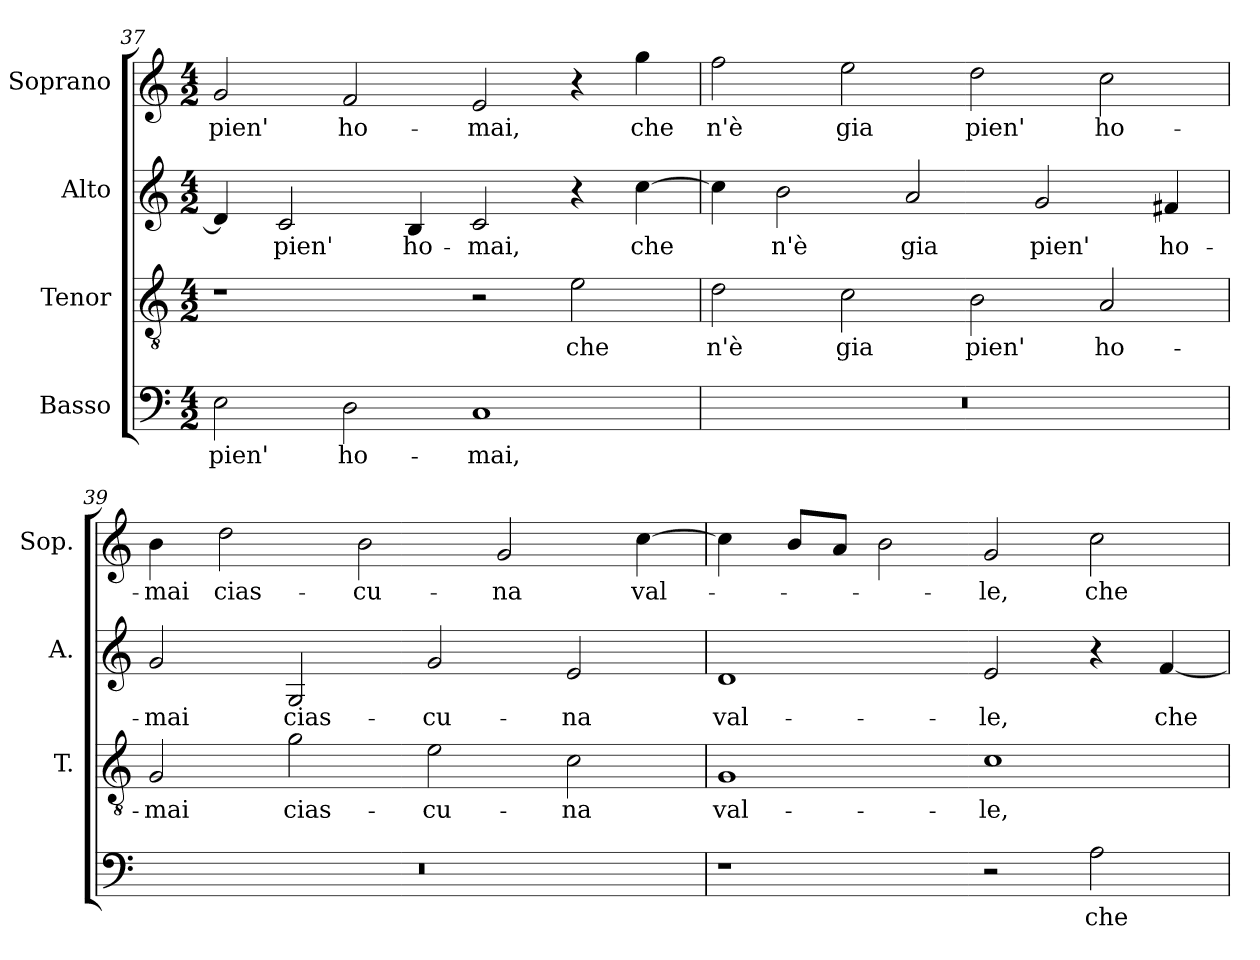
**kern	**text	**kern	**text	**kern	**text	**kern	**text
*part4	*part4	*part3	*part3	*part2	*part2	*part1	*part1
*staff4	*staff4	*staff3	*staff3	*staff2	*staff2	*staff1	*staff1
*I"Basso	*	*I"Tenor	*	*I"Alto	*	*I"Soprano	*
*	*	*I'T.	*	*I'A.	*	*I'Sop.	*
*clefF4	*	*clefGv2	*	*clefG2	*	*clefG2	*
*	*	*ITrd7c12	*	*	*	*	*
*k[]	*	*k[]	*	*k[]	*	*k[]	*
*C:	*	*C:	*	*C:	*	*C:	*
*M4/2	*	*M4/2	*	*M4/2	*	*M4/2	*
=37	=37	=37	=37	=37	=37	=37	=37
!	!LO:LY:b:color=#000000	!	!	!	!	!	!
!	!	!	!	!	!	!	!LO:LY:b:color=#000000
2Ei\	pien'	1r	.	4di/]	.	2gi/	pien'
!	!	!	!	!	!LO:LY:b:color=#000000	!	!
.	.	.	.	2ci/	pien'	.	.
!	!LO:LY:b:color=#000000	!	!	!	!	!	!
!	!	!	!	!	!	!	!LO:LY:b:color=#000000
2Di\	ho-	.	.	.	.	2fi/	ho-
!	!	!	!	!	!LO:LY:b:color=#000000	!	!
.	.	.	.	4Bi/	ho-	.	.
!	!LO:LY:b:color=#000000	!	!	!	!	!	!
!	!	!	!	!	!LO:LY:b:color=#000000	!	!
!	!	!	!	!	!	!	!LO:LY:b:color=#000000
1Ci	-mai,	2r	.	2ci/	-mai,	2ei/	-mai,
!	!	!	!LO:LY:b:color=#000000	!	!	!	!
.	.	2Ei\	che	4r	.	4r	.
!	!	!	!	!	!LO:LY:b:color=#000000	!	!
!	!	!	!	!	!	!	!LO:LY:b:color=#000000
.	.	.	.	[>4cci\	che	4ggi\	che
!!LO:LB:g=z
=38	=38	=38	=38	=38	=38	=38	=38
!LO:N:vis=1	!	!	!	!	!	!	!
!	!	!	!LO:LY:b:color=#000000	!	!	!	!
!	!	!	!	!	!	!	!LO:LY:b:color=#000000
0r	.	2Di\	n'è	4cci\]	.	2ffi\	n'è
!	!	!	!	!	!LO:LY:b:color=#000000	!	!
.	.	.	.	2bi\	n'è	.	.
!	!	!	!LO:LY:b:color=#000000	!	!	!	!
!	!	!	!	!	!	!	!LO:LY:b:color=#000000
.	.	2Ci\	gia	.	.	2eei\	gia
!	!	!	!	!	!LO:LY:b:color=#000000	!	!
.	.	.	.	2ai/	gia	.	.
!	!	!	!LO:LY:b:color=#000000	!	!	!	!
!	!	!	!	!	!	!	!LO:LY:b:color=#000000
.	.	2BBi\	pien'	.	.	2ddi\	pien'
!	!	!	!	!	!LO:LY:b:color=#000000	!	!
.	.	.	.	2gi/	pien'	.	.
!	!	!	!LO:LY:b:color=#000000	!	!	!	!
!	!	!	!	!	!	!	!LO:LY:b:color=#000000
.	.	2AAi/	ho-	.	.	2cci\	ho-
!	!	!	!	!	!LO:LY:b:color=#000000	!	!
.	.	.	.	4f#Xi/	ho-	.	.
=39	=39	=39	=39	=39	=39	=39	=39
!LO:N:vis=1	!	!	!	!	!	!	!
!	!	!	!LO:LY:b:color=#000000	!	!	!	!
!	!	!	!	!	!LO:LY:b:color=#000000	!	!
!	!	!	!	!	!	!	!LO:LY:b:color=#000000
0r	.	2GGi/	-mai	2gi/	-mai	4bi\	-mai
!	!	!	!	!	!	!	!LO:LY:b:color=#000000
.	.	.	.	.	.	2ddi\	cias-
!	!	!	!LO:LY:b:color=#000000	!	!	!	!
!	!	!	!	!	!LO:LY:b:color=#000000	!	!
.	.	2Gi\	cias-	2Gi/	cias-	.	.
!	!	!	!	!	!	!	!LO:LY:b:color=#000000
.	.	.	.	.	.	2bi\	-cu-
!	!	!	!LO:LY:b:color=#000000	!	!	!	!
!	!	!	!	!	!LO:LY:b:color=#000000	!	!
.	.	2Ei\	-cu-	2gi/	-cu-	.	.
!	!	!	!	!	!	!	!LO:LY:b:color=#000000
.	.	.	.	.	.	2gi/	-na
!	!	!	!LO:LY:b:color=#000000	!	!	!	!
!	!	!	!	!	!LO:LY:b:color=#000000	!	!
.	.	2Ci\	-na	2ei/	-na	.	.
!	!	!	!	!	!	!	!LO:LY:b:color=#000000
.	.	.	.	.	.	[>4cci\	val-
=40	=40	=40	=40	=40	=40	=40	=40
!	!	!	!LO:LY:b:color=#000000	!	!	!	!
!	!	!	!	!	!LO:LY:b:color=#000000	!	!
1r	.	1GGi	val-	1di	val-	4cci\]	.
.	.	.	.	.	.	8bi/L	.
.	.	.	.	.	.	8ai/J	.
.	.	.	.	.	.	2bi\	.
!	!	!	!LO:LY:b:color=#000000	!	!	!	!
!	!	!	!	!	!LO:LY:b:color=#000000	!	!
!	!	!	!	!	!	!	!LO:LY:b:color=#000000
2r	.	1Ci	-le,	2ei/	-le,	2gi/	-le,
!	!LO:LY:b:color=#000000	!	!	!	!	!	!
!	!	!	!	!	!	!	!LO:LY:b:color=#000000
2Ai\	che	.	.	4r	.	2cci\	che
!	!	!	!	!	!LO:LY:b:color=#000000	!	!
.	.	.	.	[<4fi/	che	.	.
=	=	=	=	=	=	=	=
*-	*-	*-	*-	*-	*-	*-	*-
